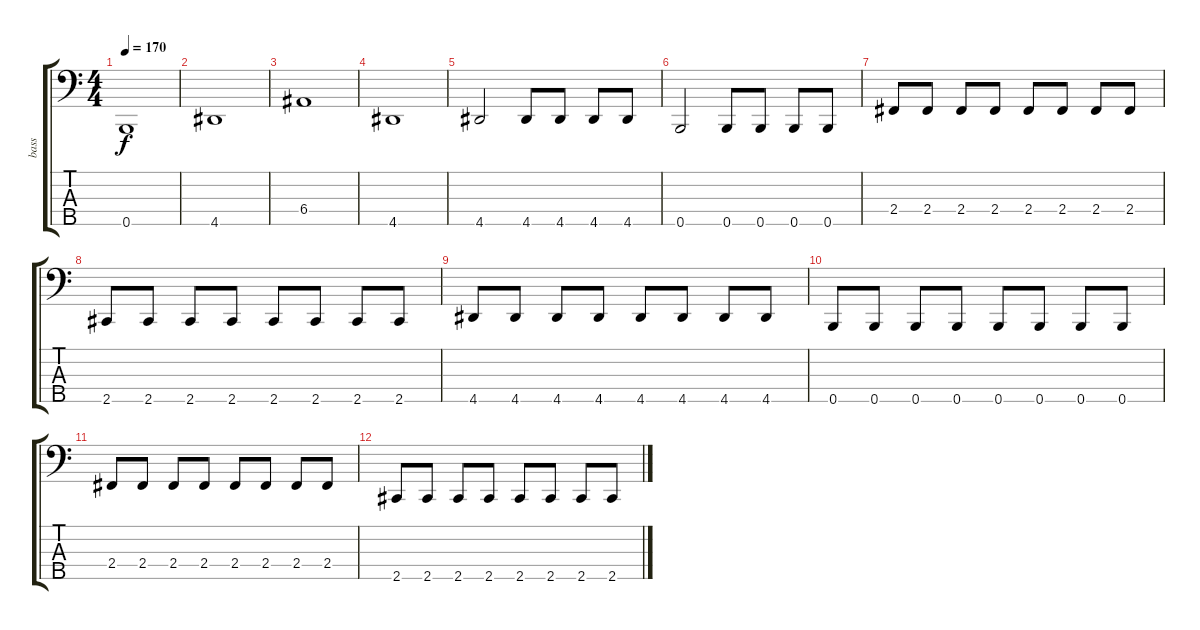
\track ("bass" "bass") {instrument electricbasspick}
\staff {score tabs}
\tuning (G2 D2 A1 E1 B0) {hide}
\ts (4 4)
\tempo 170
\clef f4
\ks c
0.5.1{dy f} |
4.5.1 |
6.4.1 |
4.5.1 |
4.5.2 4.5.8 4.5.8 4.5.8 4.5.8 |
0.5.2 0.5.8 0.5.8 0.5.8 0.5.8 |
2.4.8 2.4.8 2.4.8 2.4.8 2.4.8 2.4.8 2.4.8 2.4.8 |
2.5.8 2.5.8 2.5.8 2.5.8 2.5.8 2.5.8 2.5.8 2.5.8 |
4.5.8 4.5.8 4.5.8 4.5.8 4.5.8 4.5.8 4.5.8 4.5.8 |
0.5.8 0.5.8 0.5.8 0.5.8 0.5.8 0.5.8 0.5.8 0.5.8 |
2.4.8 2.4.8 2.4.8 2.4.8 2.4.8 2.4.8 2.4.8 2.4.8 |
2.5.8 2.5.8 2.5.8 2.5.8 2.5.8 2.5.8 2.5.8 2.5.8
